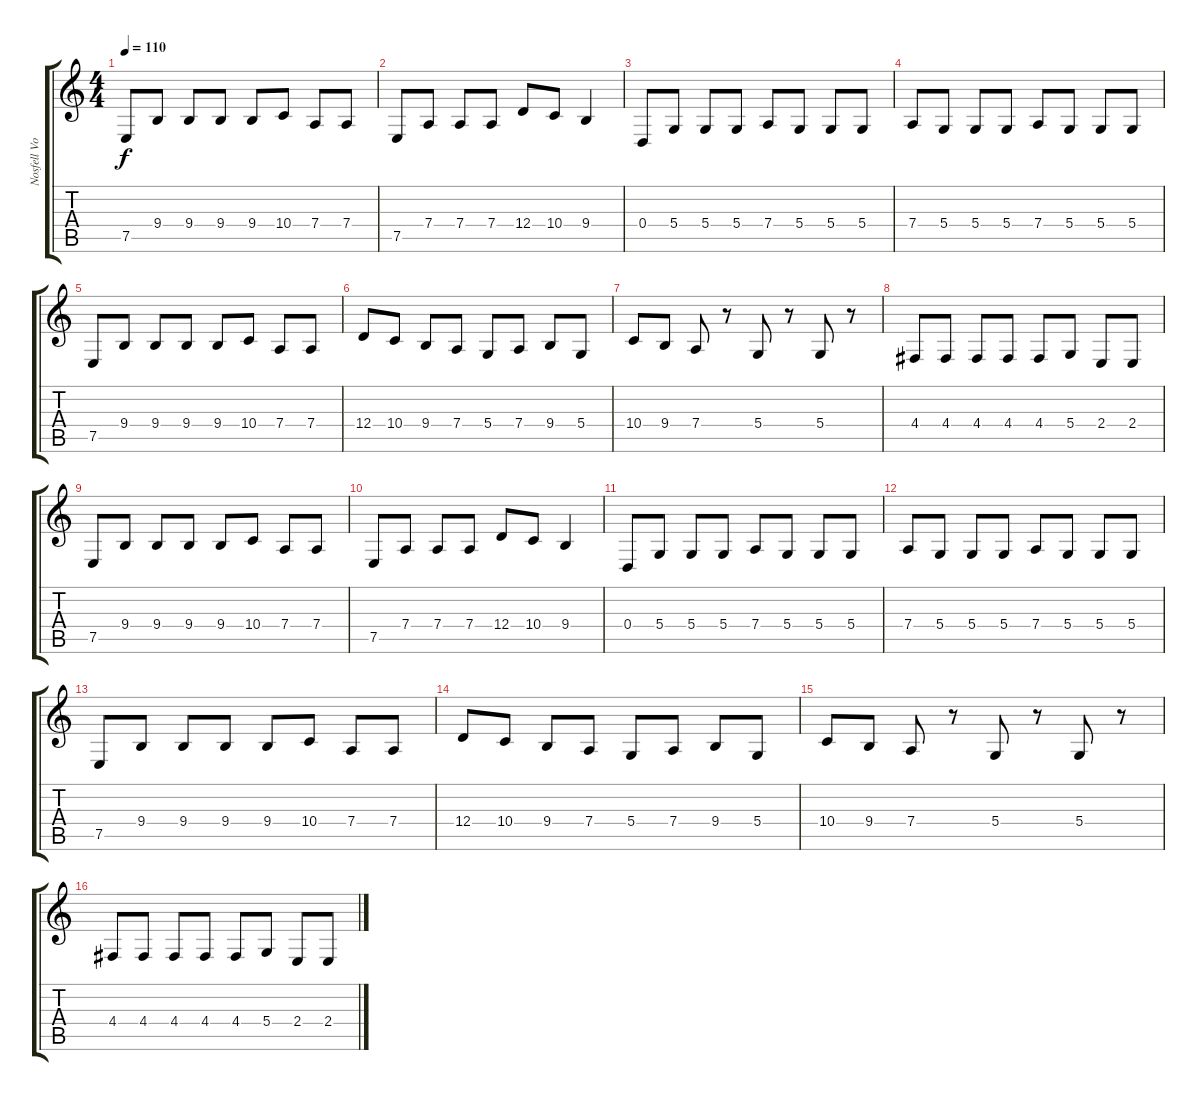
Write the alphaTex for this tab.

\track ("Nosfell Voix" "Nosfell Vo") {instrument lead2sawtooth}
\staff {score tabs}
\tuning (E4 B3 G3 D3 A2 E2) {hide}
\ts (4 4)
\tempo 110
\clef g2
\ks c
7.5.8{dy f} 9.4.8 9.4.8 9.4.8 9.4.8 10.4.8 7.4.8 7.4.8 |
7.5.8 7.4.8 7.4.8 7.4.8 12.4.8 10.4.8 9.4.4 |
0.4.8 5.4.8 5.4.8 5.4.8 7.4.8 5.4.8 5.4.8 5.4.8 |
7.4.8 5.4.8 5.4.8 5.4.8 7.4.8 5.4.8 5.4.8 5.4.8 |
7.5.8 9.4.8 9.4.8 9.4.8 9.4.8 10.4.8 7.4.8 7.4.8 |
12.4.8 10.4.8 9.4.8 7.4.8 5.4.8 7.4.8 9.4.8 5.4.8 |
10.4.8 9.4.8 7.4.8 r.8 5.4.8 r.8 5.4.8 r.8 |
4.4.8 4.4.8 4.4.8 4.4.8 4.4.8 5.4.8 2.4.8 2.4.8 |
7.5.8 9.4.8 9.4.8 9.4.8 9.4.8 10.4.8 7.4.8 7.4.8 |
7.5.8 7.4.8 7.4.8 7.4.8 12.4.8 10.4.8 9.4.4 |
0.4.8 5.4.8 5.4.8 5.4.8 7.4.8 5.4.8 5.4.8 5.4.8 |
7.4.8 5.4.8 5.4.8 5.4.8 7.4.8 5.4.8 5.4.8 5.4.8 |
7.5.8 9.4.8 9.4.8 9.4.8 9.4.8 10.4.8 7.4.8 7.4.8 |
12.4.8 10.4.8 9.4.8 7.4.8 5.4.8 7.4.8 9.4.8 5.4.8 |
10.4.8 9.4.8 7.4.8 r.8 5.4.8 r.8 5.4.8 r.8 |
4.4.8 4.4.8 4.4.8 4.4.8 4.4.8 5.4.8 2.4.8 2.4.8
